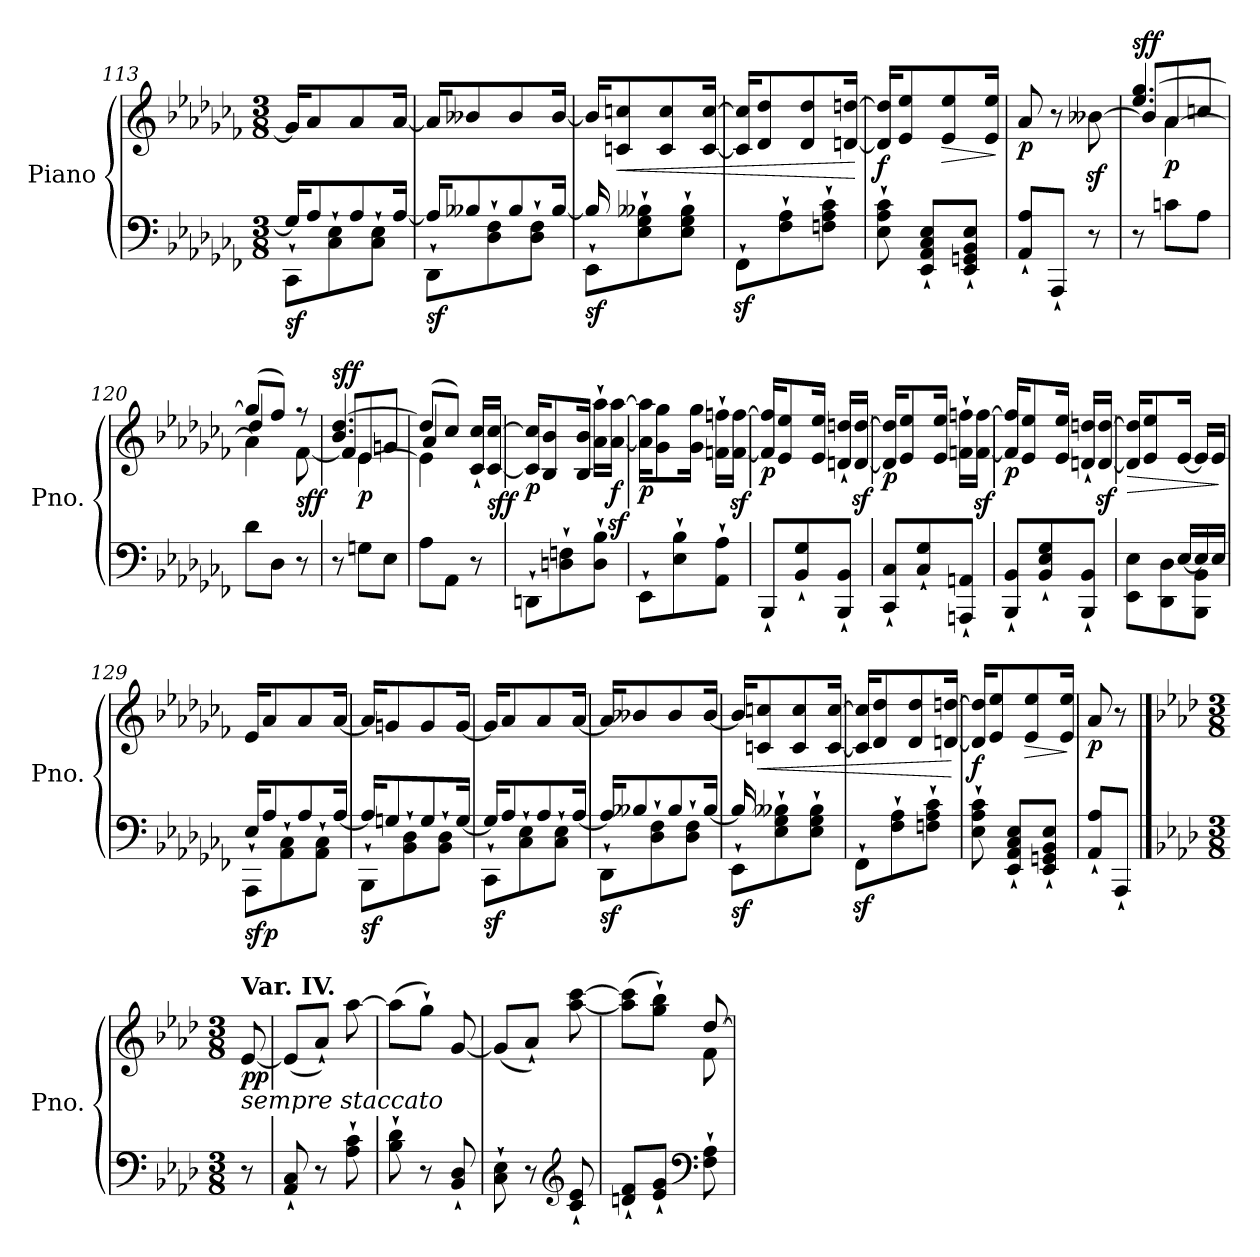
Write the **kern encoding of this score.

**kern	**kern	**dynam
*part1	*part1	*part1
*staff2	*staff1	*staff1/2
*I"Piano	*	*
*I'Pno.	*	*
!!LO:LB:g=z
*clefF4	*clefG2	*
*k[b-e-a-d-g-c-f-]	*k[b-e-a-d-g-c-f-]	*
*M3/8	*M3/8	*
=113	=113	=113
*^	*	*
!	!	!	!LO:DY:b=2
8CC-`\L	16G/KL]	16g/KL]	sf
.	8A-/	8a-/	.
8C-\` 8E-\`	.	.	.
.	8A-/	8a-/	.
8C-\` 8E-\`J	.	.	.
.	[16A-/Jk	[16a-/Jk	.
=114	=114	=114	=114
!	!	!	!LO:DY:b=2
8DD-`\L	16A-/KL]	16a-/KL]	sf
.	8B--X/	8b--X/	.
8D-\` 8F-\`	.	.	.
.	8B--/	8b--/	.
8D-\` 8F-\`J	.	.	.
.	[16B--/Jk	[16b--/Jk	.
=115	=115	=115	=115
!	!	!	!LO:DY:b=2
8EE-`\L	16B--/]	16b--/KL]	sf
!	!	!	!LO:HP:b
.	4ryy	8cn/ 8ccn/	<
8E-\` 8G-\` 8B--X\`	.	.	.
.	.	8c/ 8cc/	.
8E-\` 8G-\` 8B--\`J	.	.	.
.	16ryy	[16c/ [16cc/Jk	.
*v	*v	*	*
=116	=116	=116
8FF-z<`\L	16c/] 16cc/]KL	.
.	8d-/ 8dd-/	.
8F-\` 8A-\`	.	.
.	8d-/ 8dd-/	.
8Fn\` 8A-\` 8c-\`J	.	.
.	[16dn/ [16ddn/Jk	.
.	.	[
=117	=117	=117
!	!	!LO:DY:b
8E-\` 8A-\` 8c-\`	16d/] 16dd/]KL	f
.	8e-/ 8ee-/	.
8EE-/` 8AA-/` 8C-/` 8E-/`L	.	.
!	!	!LO:HP:b
.	8e-/ 8ee-/	>
8EE-/` 8GGn/` 8BB-/` 8E-/`J	.	.
.	16e-/ 16ee-/Jk	.
.	.	]
=118	=118	=118
!	!	!LO:DY:b
8AA-/` 8A-/`L	8a-/	p
8AAA-`/J	8r	.
8r	[8b--Xz<\	.
!!LO:LB:g=z
=119	=119	=119
*	*^	*
*	*	*^	*
!	!	!	!	!LO:DY:a
!	!	!	!	!LO:DY:n=1:b
8r	4.ee-/ [4.gg-/	8b--/L]	8ryy	sf f
!	!	!	!	!LO:DY:n=2:b
8cn\L	.	8a-/	[4a-\	p
8A-\J	.	8ccn/J	.	.
=120	=120	=120	=120	=120
8d-\L	(>8gg-/L]	4dd-/	4a-\]	.
8D-\J	8ff-/J)	.	.	.
!	!	!	!	!LO:DY:b
!	!	!	!	!LO:DY:n=1:b
8r	8r	[8f-\	8ryy	sf f
=121	=121	=121	=121	=121
!	!	!	!	!LO:DY:a
!	!	!	!	!LO:DY:n=1:b
8r	4.b-/ [4.dd-/	8f-/L]	8ryy	sf f
!	!	!	!	!LO:DY:n=2:b
8Gn\L	.	8e-/	[4e-\	p
8E-\J	.	8gn/J	.	.
=122	=122	=122	=122	=122
8A-\L	(>8dd-/L]	4a-/	4e-\]	.
8AA-\J	8cc-/J)	.	.	.
8r	16c-/` 16cc-/`LL	8ryy	8ryy	.
!	!	!	!	!LO:DY:b
!	!	!	!	!LO:DY:n=1:b
.	[16c-/ [16cc-/JJ	.	.	sf f
*	*v	*v	*v	*
=123	=123	=123
!	!	!LO:DY:b
8DDn`\L	16c-/] 16cc-/]KL	p
.	8B-/ 8b-/	.
8Dn\` 8Fn\`	.	.
.	16B-/ 16b-/Jk	.
8D\` 8B-\`J	16a-\` 16aa-\`LL	.
!	!	!LO:DY:b
.	[16a-\z< [16aa-\z<JJ	f
=124	=124	=124
!	!	!LO:DY:b
8EE-`\L	16a-\] 16aa-\]KL	p
.	8g-\ 8gg-\	.
8E-\` 8B-\`	.	.
.	16g-\ 16gg-\Jk	.
8AA-\` 8A-\`J	16fn\` 16ffn\`LL	.
.	[16f\z< [16ff\z<JJ	.
!!LO:LB:g=z
=125	=125	=125
!	!	!LO:DY:b
8BBB-`/L	16f/] 16ff/]KL	p
.	8e-/ 8ee-/	.
8BB-/` 8G-/`	.	.
.	16e-/ 16ee-/Jk	.
8BBB-/` 8BB-/`J	16dn/` 16ddn/`LL	.
.	[16d/z< [16dd/z<JJ	.
=126	=126	=126
!	!	!LO:DY:b
8CC-/` 8C-/`L	16d/] 16dd/]KL	p
.	8e-/ 8ee-/	.
8C-/` 8G-/`	.	.
.	16e-/ 16ee-/Jk	.
8AAAn/` 8AAn/`J	16fn\` 16ffn\`LL	.
.	[16f\z< [16ff\z<JJ	.
=127	=127	=127
!	!	!LO:DY:b
8BBB-/` 8BB-/`L	16f/] 16ff/]KL	p
.	8e-/ 8ee-/	.
8BB-/` 8E-/` 8G-/`	.	.
.	16e-/ 16ee-/Jk	.
8BBB-/` 8BB-/`J	16dn/` 16ddn/`LL	.
.	[16d/z< [16dd/z<JJ	.
=128	=128	=128
*^	*	*
!	!	!	!LO:HP:b
8EE-\ 8E-\L	8.ryy	16d/] 16dd/]KL	>
.	.	8e-/ 8ee-/	.
8DD-\ 8D-\	.	.	.
.	[16E-/LL	[16e-/Jk	.
8BBB-\ 8BB-\J	16E-/]	16e-/LL]	.
.	16E-/JJ	16e-/JJ	.
*v	*v	*	*
.	.	]
=129	=129	=129
*^	*	*
!	!	!	!LO:DY:b=2
!	!	!	!LO:DY:n=1:b
8AAA-`\L	16E-/KL	16e-/KL	sf p
.	8A-/	8a-/	.
8AA-\` 8C-\`	.	.	.
.	8A-/	8a-/	.
8AA-\` 8C-\`J	.	.	.
.	[16A-/Jk	[16a-/Jk	.
=130	=130	=130	=130
!	!	!	!LO:DY:b=2
8BBB-`\L	16A-/KL]	16a-/KL]	sf
.	8Gn/	8gn/	.
8BB-\` 8D-\`	.	.	.
.	8G/	8g/	.
8BB-\` 8D-\`J	.	.	.
.	[16G/Jk	[16g/Jk	.
!!LO:PB:g=z
=131	=131	=131	=131
!	!	!	!LO:DY:b=2
8CC-`\L	16G/KL]	16g/KL]	sf
.	8A-/	8a-/	.
8C-\` 8E-\`	.	.	.
.	8A-/	8a-/	.
8C-\` 8E-\`J	.	.	.
.	[16A-/Jk	[16a-/Jk	.
=132	=132	=132	=132
!	!	!	!LO:DY:b=2
8DD-`\L	16A-/KL]	16a-/KL]	sf
.	8B--X/	8b--X/	.
8D-\` 8F-\`	.	.	.
.	8B--/	8b--/	.
8D-\` 8F-\`J	.	.	.
.	[16B--/Jk	[16b--/Jk	.
=133	=133	=133	=133
!	!	!	!LO:DY:b=2
8EE-`\L	16B--/]	16b--/KL]	sf
!	!	!	!LO:HP:b
.	4ryy	8cn/ 8ccn/	<
8E-\` 8G-\` 8B--X\`	.	.	.
.	.	8c/ 8cc/	.
8E-\` 8G-\` 8B--\`J	.	.	.
.	16ryy	[16c/ [16cc/Jk	.
*v	*v	*	*
=134	=134	=134
8FF-z<`\L	16c/] 16cc/]KL	.
.	8d-/ 8dd-/	.
8F-\` 8A-\`	.	.
.	8d-/ 8dd-/	.
8Fn\` 8A-\` 8c-\`J	.	.
.	[16dn/ [16ddn/Jk	.
.	.	[
=135	=135	=135
!	!	!LO:DY:b
8E-\` 8A-\` 8c-\`	16d/] 16dd/]KL	f
.	8e-/ 8ee-/	.
8EE-/` 8AA-/` 8C-/` 8E-/`L	.	.
!	!	!LO:HP:b
.	8e-/ 8ee-/	>
8EE-/` 8GGn/` 8BB-/` 8E-/`J	.	.
.	16e-/ 16ee-/Jk	.
.	.	]
=136	=136	=136
!	!	!LO:DY:b
8AA-/` 8A-/`L	8a-/	p
*	*MM30	*
8AAA-`/J	8r	.
!!LO:PB:g=z
==136X4	==136X4	==136X4
*k[b-e-a-d-]	*k[b-e-a-d-]	*
*M3/8	*M3/8	*
*	*MM48	*
!	!LO:TX:a:B:t=Var. IV.	!
!	!LO:TX:b:i:t=sempre staccato	!
!	!	!LO:DY:b
8r	[8e-/	pp
=137	=137	=137
8AA-/` 8C/`	(<8e-/L]	.
8r	8a-`/J)	.
8A-\` 8c\`	[8aa-\	.
=138	=138	=138
8B-\` 8d-\`	(>8aa-\L]	.
8r	8gg`\J)	.
8BB-/` 8D-/`	[8g/	.
=139	=139	=139
8C\` 8E-\`	(<8g/L]	.
8r	8a-`/J)	.
*clefG2	*	*
8c/` 8e-/`	[8aa-\ [8ccc\	.
=140	=140	=140
*	*^	*
8dn/` 8f/`L	(>8aa-\] 8ccc\]L	4ryy	.
8e-/` 8g/`J	8gg\` 8bb-\`J)	.	.
*clefF4	*	*	*
8F\` 8A-\`	[8dd-/	8f\	.
*	*v	*v	*
=	=	=
*-	*-	*-
